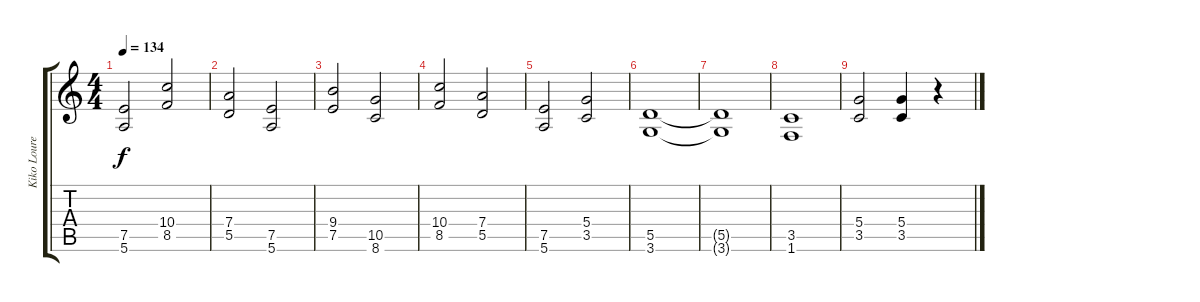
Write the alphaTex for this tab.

\track ("Kiko Loureiro" "Kiko Loure") {instrument distortionguitar}
\staff {score tabs}
\tuning (E4 B3 G3 D3 A2 E2) {hide}
\ts (4 4)
\tempo 134
\clef g2
\ks c
(7.5 5.6).2{dy f} (10.4 8.5).2 |
(7.4 5.5).2 (7.5 5.6).2 |
(9.4 7.5).2 (10.5 8.6).2 |
(10.4 8.5).2 (7.4 5.5).2 |
(7.5 5.6).2 (5.4 3.5).2 |
(5.5 3.6).1 |
(5.5{t} 3.6{t}).1 |
(3.5 1.6).1 |
(5.4 3.5).2 (5.4 3.5).4 r.4
